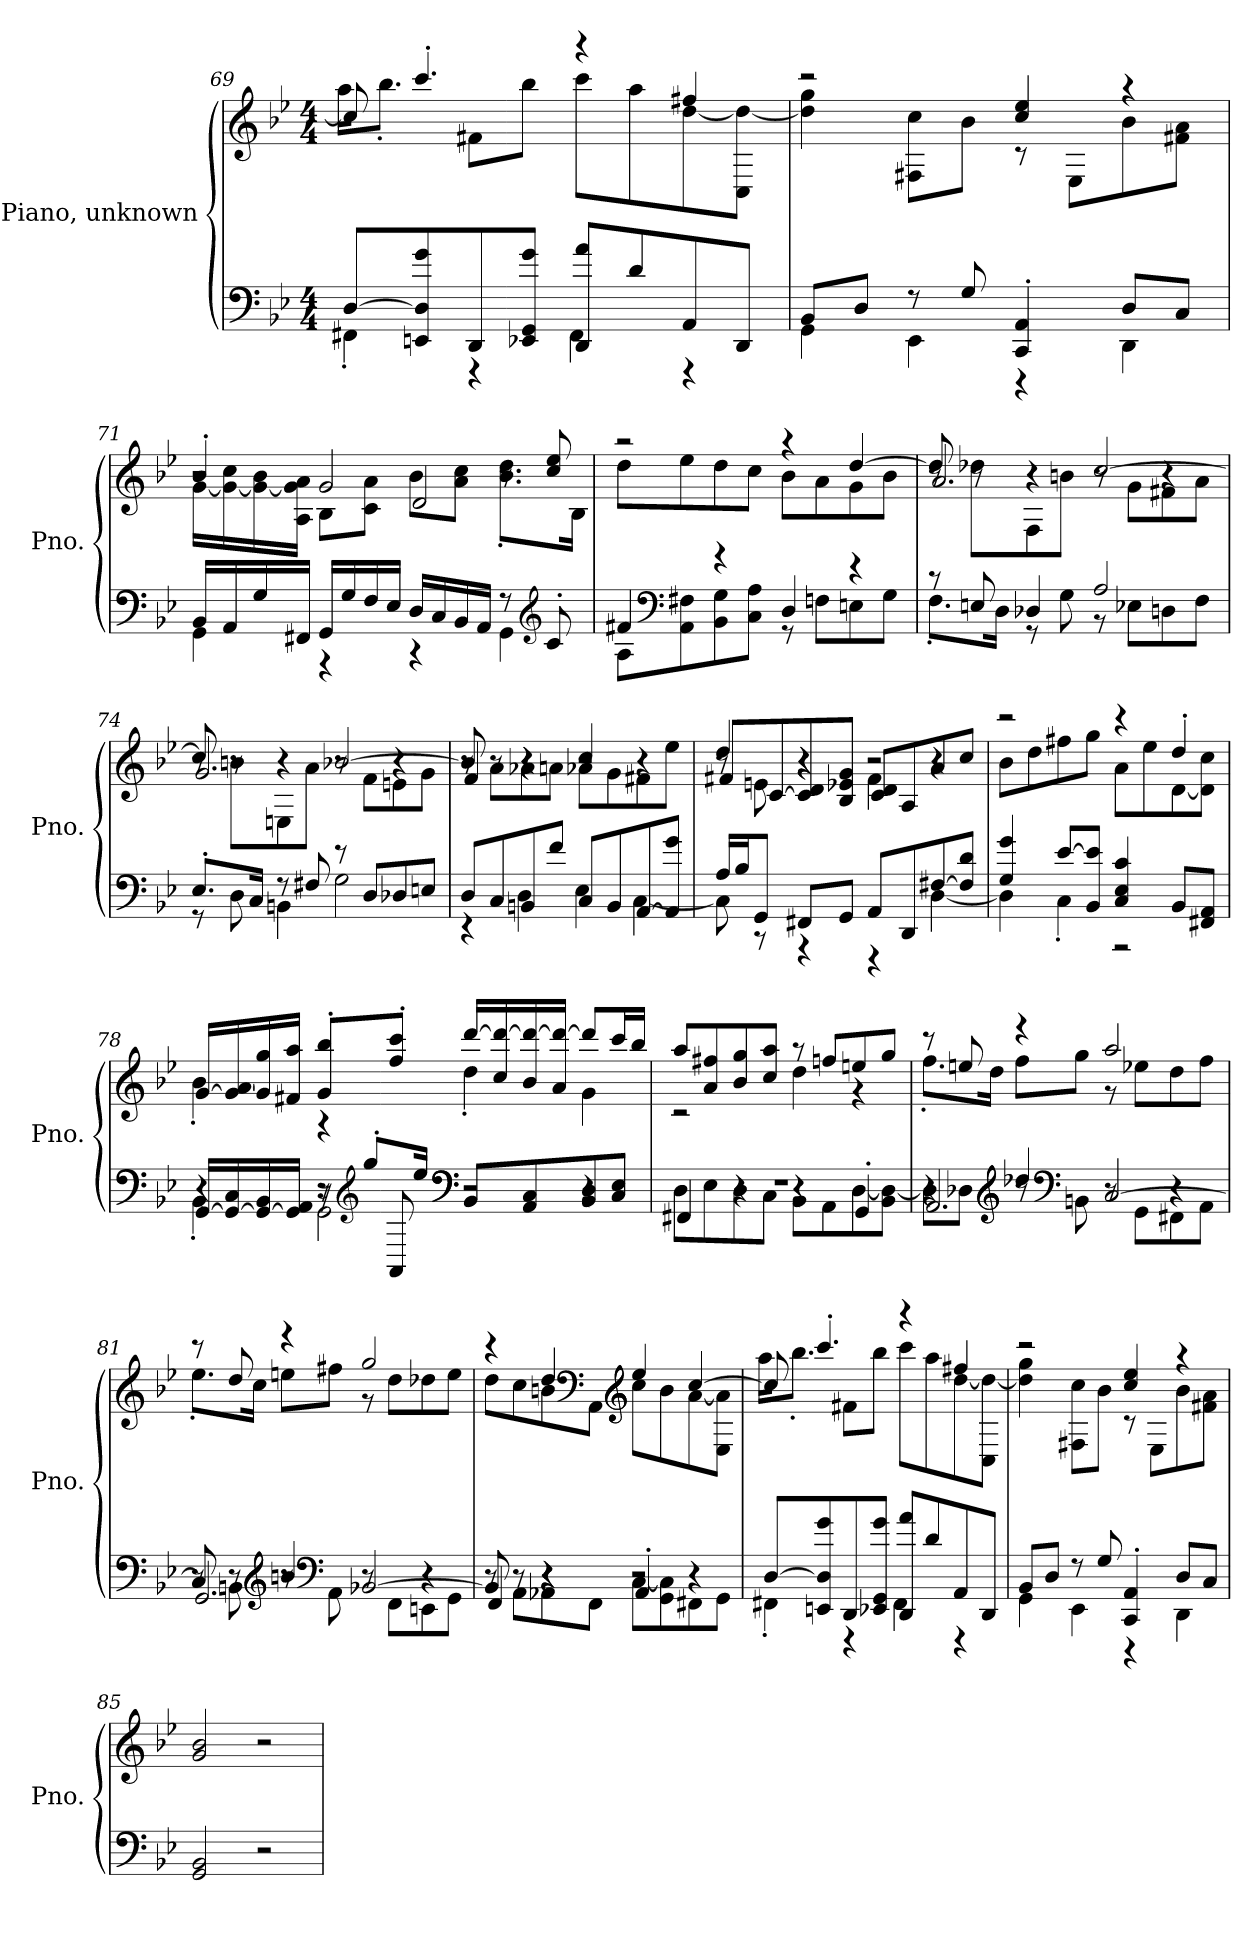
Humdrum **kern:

**kern	**kern
*part1	*part1
*staff2	*staff1
*I"Piano, unknown	*
*I'Pno.	*
*clefF4	*clefG2
*k[b-e-]	*k[b-e-]
*M4/4	*M4/4
=69	=69
*^	*^
[8D/L	4FF#X'\	8cc/]	16aa\KL
.	.	.	8.bb-'\J
8EEn/ 8D/] 8g/	.	4.ccc'/	.
8DD/	4r	.	8f#X\L
8EE-X/ 8GG/ 8g/J	.	.	8bb-\J
8DD/ 8a/L	4FF#\	4r	8ccc\L
8d/	.	.	8aa\
8AA/	4r	4ff#X/	[8dd\
8DD/J	.	.	8C\ 8dd\_J
=70	=70	=70	=70
8BB-/L	4GG\	2r	4dd\] 4gg\
8D/J	.	.	.
8r	4EE-\	.	8F#X\ 8cc\L
8G/	.	.	8b-\J
4CC/' 4AA/'	4r	4cc/ 4ee-/	8r
.	.	.	8E-\L
8D/L	4DD\	4r	8b-\
8C/J	.	.	8f#X\ 8a\J
!!LO:LB:g=z
=71	=71	=71	=71
*	*	*	*^
16BB-/LL	4GG\	4b-'/	[16g\LL	2r
16AA/	.	.	16g\_ 16cc\	.
16G/	.	.	16g\_ 16b-\	.
16FF#X/JJ	.	.	16A\ 16g\] 16a\JJ	.
16GG/LL	4r	2g/	8B-\L	.
16G/	.	.	.	.
16F/	.	.	8c\ 8a\J	.
16E-/JJ	.	.	.	.
16D/LL	4r	.	8b-\L	2d/
16C/	.	.	.	.
16BB-/	.	.	8a\ 8cc\J	.
16AA/JJ	.	.	.	.
8r	4GG\	8r	8.b-\' 8.dd\'L	.
*clefG2	*	*	*	*
8c'/	.	8cc/ 8ee-/	.	.
.	.	.	16B-\Jk	.
*	*	*	*v	*v
=72	=72	=72	=72
4f#X/	8A\L	2r	8dd\L
*clefF4	*	*	*
.	8AA\ 8F#X\	.	8ee-\
4r	8BB-\ 8G\	.	8dd\
.	8C\ 8A\J	.	8cc\J
4D/	8r	4r	8b-\L
.	8Fn\L	.	8a\
4r	8En\	[4dd/	8g\
.	8G\J	.	8b-\J
!!LO:LB:g=z
=73	=73	=73	=73
*	*	*	*^
8r	8.F'\L	8dd/]	8r	2.a/
8En/	.	8r	8dd-X\L	.
.	16D\Jk	.	.	.
4D-X/	8r	4r	8F\	.
.	8G\	.	8bn\J	.
2A/	8r	[2cc/	8r	.
.	8E-X\L	.	8g\L	.
.	8Dn\	.	8f#X\	4r
.	8F\J	.	8a\J	.
=74	=74	=74	=74	=74
8.E-'/L	8r	8cc/]	8r	2.g/
.	8D\	8r	8bn\L	.
16C/Jk	.	.	.	.
8r	4BBn\	4r	8En\	.
8F#X/	.	.	8a\J	.
8r	2G\	[2b-X/	8r	.
8D/L	.	.	8f\L	.
8D-X/	.	.	8en\	4r
8En/J	.	.	8g\J	.
=75	=75	=75	=75	=75
8D/L	4r	8b-/]	8r	4f/
8C/	.	8r	8a\L	.
8BBn/	4D\	4r	8a-X\	4r
8f/J	.	.	8an\J	.
8C/L	4E-\	4cc/	8a-X\L	2r
8BB/	.	.	8g\	.
[8AA/	[4C\	4r	8f#X\	.
8AA/] 8g/J	.	.	8ee-\J	.
!!LO:PB:g=z	!!	!!
=76	=76	=76	=76	=76
16A/LL	8C\]	4dd/	8r	8f#X/L
16B-/J	.	.	.	.
8GG/J	8r	.	8en\	[8c/
8FF#X/L	4r	4r	4r	8c/] 8d/
8GG/J	.	.	.	8B-/ 8e-X/ 8g/J
8AA/L	4r	2r	4f#\	8c/ 8d/L
8DD/	.	.	.	8A/
[8F#X/	[4D\	.	4r	8a/
8F#/] 8d/J	.	.	.	8cc/J
*	*	*	*v	*v
=77	=77	=77	=77
4G/ 4g/	4D\]	2r	8b-\L
.	.	.	8dd\
[8e-/L	4C'\	.	8ff#X\
8BB-/ 8e-/]J	.	.	8gg\J
4C/ 4E-/ 4c/	2r	4r	8a\L
.	.	.	8ee-\
8BB-/L	.	4dd'/	[8d\
8FF#X/ 8AA/J	.	.	8d\] 8cc\J
!!LO:LB:g=z	!!
=78	=78	=78	=78
*	*^	*	*
[16GG/LL	4BB-'\	4r	[16g/LL	4b-'\
16GG/_ 16C/	.	.	16g/_ 16a/	.
16GG/_ 16BB-/	.	.	16g/] 16gg/	.
16GG/] 16AA/JJ	.	.	16f#X/ 16aa/JJ	.
16r	2GG\	8r	8g/' 8bb-/'L	4r
*clefG2	*	*	*	*
8gg'/L	.	.	.	.
.	.	8AA/	8ff/' 8ccc/'J	.
16ee-/Jk	.	.	.	.
*clefF4	*	*	*	*
8BB-/L	.	2r	[16ddd/LL	4dd'\
.	.	.	16cc/ 16ddd/_	.
8AA/ 8C/	.	.	16b-/ 16ddd/_	.
.	.	.	16a/ 16ddd/_JJ	.
8BB-/ 8D/	4r	.	8ddd/L]	4g\
8C/ 8E-/J	.	.	16ccc/L	.
.	.	.	16bb-/JJ	.
=79	=79	=79	=79	=79
1r	8D\L	4FF#X/	8aa/L	2r
.	8E-\	.	8a/ 8ff#X/	.
.	8D\	4r	8b-/ 8gg/	.
.	8C\J	.	8cc/ 8aa/J	.
.	8BB-\L	4r	8r	4dd\
.	8AA\	.	8ffn/L	.
.	[8D\	4GG'/	8een/	4r
.	8BB-\ 8D\_J	.	8gg/J	.
!!LO:LB:g=z	!!
=80	=80	=80	=80	=80
4r	8D\L]	2.AA/	8r	8.ff'\L
.	8D-X\J	.	8een/	.
.	.	.	.	16dd\Jk
*clefG2	*	*	*	*
4dd-X/	8r	.	4r	8ff\L
*clefF4	*	*	*	*
.	8BBn\	.	.	8gg\J
[2C/	8r	.	2aa/	8r
.	8GG\L	.	.	8ee-X\L
.	8FF#X\	4r	.	8dd\
.	8AA\J	.	.	8ff\J
=81	=81	=81	=81	=81
8C/]	8r	2.GG/	8r	8.ee-'\L
8r	8BBn\	.	8dd/	.
.	.	.	.	16cc\Jk
*clefG2	*	*	*	*
4bn/	8r	.	4r	8een\L
*clefF4	*	*	*	*
.	8AA\	.	.	8ff#X\J
[2BB-X/	8r	.	2gg/	8r
.	8FF\L	.	.	8dd\L
.	8EEn\	4r	.	8dd-X\
.	8GG\J	.	.	8ee\J
!!LO:LB:g=z	!!
=82	=82	=82	=82	=82
8BB-/]	8r	4FF/	4r	8dd\L
8r	8AA\L	.	.	8cc\
4r	8AA-X\	4r	4dd/	8bn\
*	*	*	*clefF4	*
.	8FF\J	.	.	8AA\J
*	*	*	*clefG2	*
2r	[8C\L	4AA-'/	4ee-/	8cc\L
.	8GG\ 8C\]	.	.	8b\
.	8FF#X\	4r	[4cc/	[8a\
.	8GG\J	.	.	8E-\ 8a\]J
*	*v	*v	*	*
=83	=83	=83	=83
[8D/L	4FF#X'\	8cc/]	16aa\KL
.	.	.	8.bb-'\J
8EEn/ 8D/] 8g/	.	4.ccc'/	.
8DD/	4r	.	8f#X\L
8EE-X/ 8GG/ 8g/J	.	.	8bb-\J
8DD/ 8a/L	4FF#\	4r	8ccc\L
8d/	.	.	8aa\
8AA/	4r	4ff#X/	[8dd\
8DD/J	.	.	8C\ 8dd\_J
=84	=84	=84	=84
8BB-/L	4GG\	2r	4dd\] 4gg\
8D/J	.	.	.
8r	4EE-\	.	8F#X\ 8cc\L
8G/	.	.	8b-\J
4CC/' 4AA/'	4r	4cc/ 4ee-/	8r
.	.	.	8E-\L
8D/L	4DD\	4r	8b-\
8C/J	.	.	8f#X\ 8a\J
*v	*v	*	*
*	*v	*v
!!LO:LB:g=z
=85	=85
2GG/ 2BB-/	2g/ 2b-/
2r	2r
=	=
*-	*-
